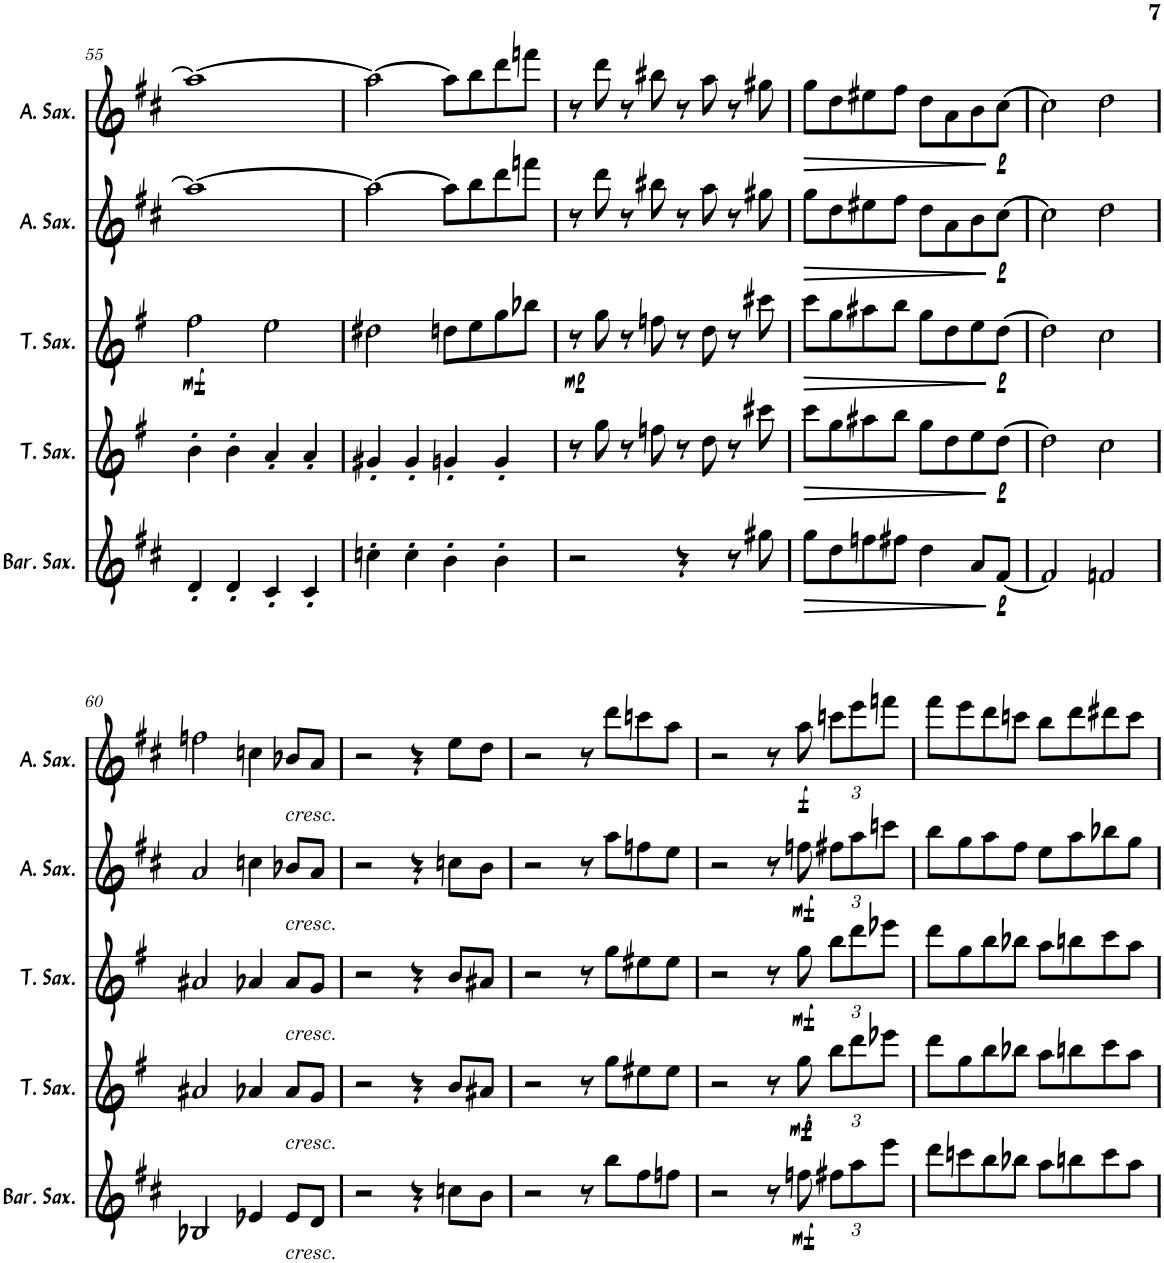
**kern	**dynam	**kern	**dynam	**kern	**dynam	**kern	**dynam	**kern	**dynam
*part5	*part5	*part4	*part4	*part3	*part3	*part2	*part2	*part1	*part1
*staff5	*staff5	*staff4	*staff4	*staff3	*staff3	*staff2	*staff2	*staff1	*staff1
*I"Baritone Saxophone	*	*I"Tenor Saxophone	*	*I"Tenor Saxophone	*	*I"Alto Saxophone	*	*I"Alto Saxophone	*
*I'Bar. Sax.	*	*I'T. Sax.	*	*I'T. Sax.	*	*I'A. Sax.	*	*I'A. Sax.	*
!!LO:PB:g=z
*clefG2	*	*clefG2	*	*clefG2	*	*clefG2	*	*clefG2	*
*Trd12c21	*	*Trd8c14	*	*Trd8c14	*	*Trd5c9	*	*Trd5c9	*
*k[f#c#]	*	*k[f#]	*	*k[f#]	*	*k[f#c#]	*	*k[f#c#]	*
*M4/4	*	*M4/4	*	*M4/4	*	*M4/4	*	*M4/4	*
=55	=55	=55	=55	=55	=55	=55	=55	=55	=55
!	!	!	!	!	!LO:DY:b	!	!	!	!
4d'/	.	4b'\	.	2ff#\	mf	1aa_	.	1aa_	.
4d'/	.	4b'\	.	.	.	.	.	.	.
4c#'/	.	4a'/	.	2ee\	.	.	.	.	.
4c#'/	.	4a'/	.	.	.	.	.	.	.
=56	=56	=56	=56	=56	=56	=56	=56	=56	=56
4ccn'\	.	4g#X'/	.	2dd#X\	.	2aa\_	.	2aa\_	.
4cc'\	.	4g#'/	.	.	.	.	.	.	.
4b'\	.	4gn'/	.	8ddn\L	.	8aa\L]	.	8aa\L]	.
.	.	.	.	8ee\	.	8bb\	.	8bb\	.
4b'\	.	4g'/	.	8gg\	.	8ddd\	.	8ddd\	.
.	.	.	.	8bb-X\J	.	8fffn\J	.	8fffn\J	.
=57	=57	=57	=57	=57	=57	=57	=57	=57	=57
!	!	!	!	!	!LO:DY:b	!	!	!	!
2r	.	8r	.	8r	mp	8r	.	8r	.
.	.	8gg\	.	8gg\	.	8ddd\	.	8ddd\	.
.	.	8r	.	8r	.	8r	.	8r	.
.	.	8ffn\	.	8ffn\	.	8bb#X\	.	8bb#X\	.
4r	.	8r	.	8r	.	8r	.	8r	.
.	.	8dd\	.	8dd\	.	8aa\	.	8aa\	.
8r	.	8r	.	8r	.	8r	.	8r	.
8gg#X\	.	8ccc#X\	.	8ccc#X\	.	8gg#X\	.	8gg#X\	.
=58	=58	=58	=58	=58	=58	=58	=58	=58	=58
!	!LO:HP:b	!	!LO:HP:b	!	!LO:HP:b	!	!LO:HP:b	!	!LO:HP:b
8gg\L	>	8ccc\L	>	8ccc\L	>	8gg\L	>	8gg\L	>
8dd\	.	8gg\	.	8gg\	.	8dd\	.	8dd\	.
8ffn\	.	8aa#X\	.	8aa#X\	.	8ee#X\	.	8ee#X\	.
8ff#X\J	.	8bb\J	.	8bb\J	.	8ff#\J	.	8ff#\J	.
4dd\	.	8gg\L	.	8gg\L	.	8dd\L	.	8dd\L	.
.	.	8dd\	.	8dd\	.	8a\	.	8a\	.
8a/L	.	8ee\	.	8ee\	.	8b\	.	8b\	.
!	!LO:DY:n=1:b	!	!LO:DY:n=1:b	!	!LO:DY:n=1:b	!	!LO:DY:n=1:b	!	!LO:DY:n=1:b
[8f#/J	] p	[8dd\J	] p	[8dd\J	] p	[8cc#\J	] p	[8cc#\J	] p
=59	=59	=59	=59	=59	=59	=59	=59	=59	=59
2f#/]	.	2dd\]	.	2dd\]	.	2cc#\]	.	2cc#\]	.
2fn/	.	2cc\	.	2cc\	.	2dd\	.	2dd\	.
!!LO:LB:g=z
=60	=60	=60	=60	=60	=60	=60	=60	=60	=60
2B-X/	.	2a#X/	.	2a#X/	.	2a/	.	2ffn\	.
4e-X/	.	4a-X/	.	4a-X/	.	4ccn\	.	4ccn\	.
!	!	!	!	!	!	!	!	!LO:TX:b:i:t=cresc.	!
!	!	!	!	!	!	!LO:TX:b:i:t=cresc.	!	!	!
!	!	!	!	!LO:TX:b:i:t=cresc.	!	!	!	!	!
!	!	!LO:TX:b:i:t=cresc.	!	!	!	!	!	!	!
!LO:TX:b:i:t=cresc.	!	!	!	!	!	!	!	!	!
8e-/L	.	8a-/L	.	8a-/L	.	8b-X/L	.	8b-X/L	.
8d/J	.	8g/J	.	8g/J	.	8a/J	.	8a/J	.
=61	=61	=61	=61	=61	=61	=61	=61	=61	=61
2r	.	2r	.	2r	.	2r	.	2r	.
4r	.	4r	.	4r	.	4r	.	4r	.
8ccn\L	.	8b/L	.	8b/L	.	8ccn\L	.	8ee\L	.
8b\J	.	8a#X/J	.	8a#X/J	.	8b\J	.	8dd\J	.
=62	=62	=62	=62	=62	=62	=62	=62	=62	=62
2r	.	2r	.	2r	.	2r	.	2r	.
8r	.	8r	.	8r	.	8r	.	8r	.
8bb\L	.	8gg\L	.	8gg\L	.	8aa\L	.	8ddd\L	.
8ff#\	.	8ee#X\	.	8ee#X\	.	8ffn\	.	8cccn\	.
8ffn\J	.	8ee#\J	.	8ee#\J	.	8ee\J	.	8aa\J	.
=63	=63	=63	=63	=63	=63	=63	=63	=63	=63
2r	.	2r	.	2r	.	2r	.	2r	.
!	!	!	!LO:DY:b	!	!	!	!	!	!
8r	.	8r	mf	8r	.	8r	.	8r	.
!	!LO:DY:b	!	!LO:DY:b	!	!LO:DY:b	!	!LO:DY:b	!	!LO:DY:b
8ffn\	mf	8gg\	p	8gg\	mf	8ffn\	mf	8aa\	f
*Xbrackettup	*	*Xbrackettup	*	*Xbrackettup	*	*Xbrackettup	*	*Xbrackettup	*
12ff#X\L	.	12bb\L	.	12bb\L	.	12ff#X\L	.	12cccn\L	.
12aa\	.	12ddd\	.	12ddd\	.	12aa\	.	12eee\	.
12eee\J	.	12eee-X\J	.	12eee-X\J	.	12cccn\J	.	12fffn\J	.
=64	=64	=64	=64	=64	=64	=64	=64	=64	=64
8ddd\L	.	8ddd\L	.	8ddd\L	.	8bb\L	.	8fff#\L	.
8cccn\	.	8gg\	.	8gg\	.	8gg\	.	8eee\	.
8bb\	.	8bb\	.	8bb\	.	8aa\	.	8ddd\	.
8bb-X\J	.	8bb-X\J	.	8bb-X\J	.	8ff#\J	.	8cccn\J	.
8aa\L	.	8aa\L	.	8aa\L	.	8ee\L	.	8bb\L	.
8bbn\	.	8bbn\	.	8bbn\	.	8aa\	.	8ddd\	.
8ccc\	.	8ccc\	.	8ccc\	.	8bb-X\	.	8ddd#X\	.
8aa\J	.	8aa\J	.	8aa\J	.	8gg\J	.	8ccc\J	.
=	=	=	=	=	=	=	=	=	=
*-	*-	*-	*-	*-	*-	*-	*-	*-	*-
